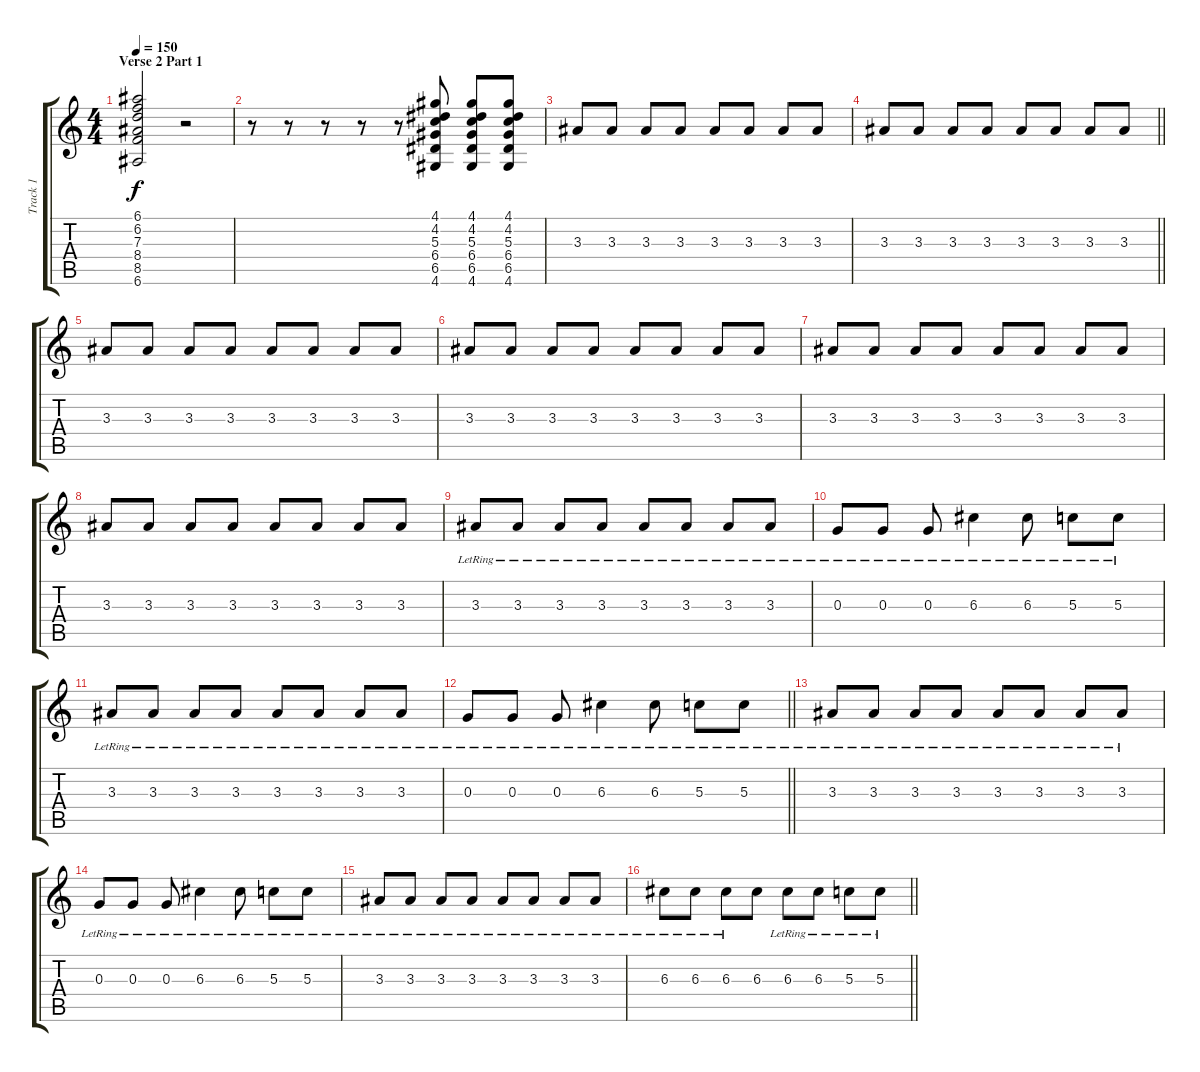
\track ("Track 1" "Track 1") {instrument overdrivenguitar}
\staff {score tabs}
\tuning (E4 B3 G3 D3 A2 E2) {hide}
\ts (4 4)
\section ("" "Verse 2 Part 1")
\tempo 150
\clef g2
\ks c
(6.1 6.2 7.3 8.4 8.5 6.6).2{dy f} r.2 |
r.8 r.8 r.8 r.8 r.8 (4.1 4.2 5.3 6.4 6.5 4.6).8 (4.1 4.2 5.3 6.4 6.5 4.6).8 (4.1 4.2 5.3 6.4 6.5 4.6).8 |
3.3.8 3.3.8 3.3.8 3.3.8 3.3.8 3.3.8 3.3.8 3.3.8 |
\barLineRight lightlight
3.3.8 3.3.8 3.3.8 3.3.8 3.3.8 3.3.8 3.3.8 3.3.8 |
3.3.8 3.3.8 3.3.8 3.3.8 3.3.8 3.3.8 3.3.8 3.3.8 |
3.3.8 3.3.8 3.3.8 3.3.8 3.3.8 3.3.8 3.3.8 3.3.8 |
3.3.8 3.3.8 3.3.8 3.3.8 3.3.8 3.3.8 3.3.8 3.3.8 |
3.3.8 3.3.8 3.3.8 3.3.8 3.3.8 3.3.8 3.3.8 3.3.8 |
3.3{lr}.8 3.3{lr}.8 3.3{lr}.8 3.3{lr}.8 3.3{lr}.8 3.3{lr}.8 3.3{lr}.8 3.3{lr}.8 |
0.3{lr}.8 0.3{lr}.8 0.3{lr}.8 6.3{lr}.4 6.3{lr}.8 5.3{lr}.8 5.3{lr}.8 |
3.3{lr}.8 3.3{lr}.8 3.3{lr}.8 3.3{lr}.8 3.3{lr}.8 3.3{lr}.8 3.3{lr}.8 3.3{lr}.8 |
\barLineRight lightlight
0.3{lr}.8 0.3{lr}.8 0.3{lr}.8 6.3{lr}.4 6.3{lr}.8 5.3{lr}.8 5.3{lr}.8 |
3.3{lr}.8 3.3{lr}.8 3.3{lr}.8 3.3{lr}.8 3.3{lr}.8 3.3{lr}.8 3.3{lr}.8 3.3{lr}.8 |
0.3{lr}.8 0.3{lr}.8 0.3{lr}.8 6.3{lr}.4 6.3{lr}.8 5.3{lr}.8 5.3{lr}.8 |
3.3{lr}.8 3.3{lr}.8 3.3{lr}.8 3.3{lr}.8 3.3{lr}.8 3.3{lr}.8 3.3{lr}.8 3.3{lr}.8 |
\barLineRight lightlight
6.3{lr}.8 6.3{lr}.8 6.3{lr}.8 6.3.8 6.3{lr}.8 6.3{lr}.8 5.3{lr}.8 5.3{lr}.8
